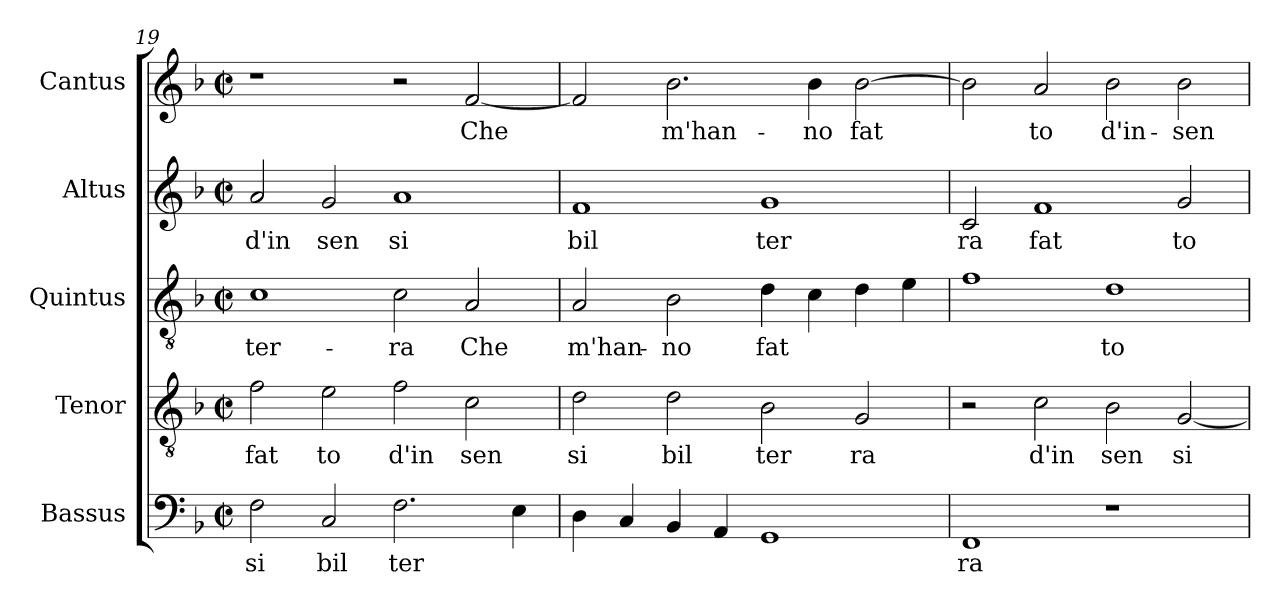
**kern	**text	**kern	**text	**kern	**text	**kern	**text	**kern	**text
*part5	*part5	*part4	*part4	*part3	*part3	*part2	*part2	*part1	*part1
*staff5	*staff5	*staff4	*staff4	*staff3	*staff3	*staff2	*staff2	*staff1	*staff1
*I"Bassus	*	*I"Tenor	*	*I"Quintus	*	*I"Altus	*	*I"Cantus	*
*clefF4	*	*clefGv2	*	*clefGv2	*	*clefG2	*	*clefG2	*
*k[b-]	*	*k[b-]	*	*k[b-]	*	*k[b-]	*	*k[b-]	*
*F:	*	*F:	*	*F:	*	*F:	*	*F:	*
*M2/2	*	*M2/2	*	*M2/2	*	*M2/2	*	*M2/2	*
*met(c|)	*	*met(c|)	*	*met(c|)	*	*met(c|)	*	*met(c|)	*
=19	=19	=19	=19	=19	=19	=19	=19	=19	=19
!	!LO:LY:b:cj	!	!LO:LY:b:cj	!	!LO:LY:b:cj	!	!LO:LY:b:cj	!	!
2F\	si	2f\	fat	1c	ter-	2a/	d'in	1r	.
!	!LO:LY:b:cj	!	!LO:LY:b:cj	!	!	!	!LO:LY:b:cj	!	!
2C/	bil	2e\	to	.	.	2g/	sen	.	.
!	!LO:LY:b:cj	!	!LO:LY:b:cj	!	!LO:LY:b:cj	!	!LO:LY:b:cj	!	!
2.F\	ter	2f\	d'in	2c\	-ra	1a	si	2r	.
!	!	!	!LO:LY:b:cj	!	!LO:LY:b:cj	!	!	!	!LO:LY:b:cj
.	.	2c\	sen	2A/	Che	.	.	[<2f/	Che
!	!LO:LY:b:cj	!	!	!	!	!	!	!	!
4E\	.	.	.	.	.	.	.	.	.
=20	=20	=20	=20	=20	=20	=20	=20	=20	=20
!	!LO:LY:b:cj	!	!LO:LY:b:cj	!	!LO:LY:b:cj	!	!LO:LY:b:cj	!	!LO:LY:b:cj
4D\	.	2d\	si	2A/	m'han-	1f	bil	2f/]	.
!	!LO:LY:b:cj	!	!	!	!	!	!	!	!
4C/	.	.	.	.	.	.	.	.	.
!	!LO:LY:b:cj	!	!LO:LY:b:cj	!	!LO:LY:b:cj	!	!	!	!LO:LY:b:cj
4BB-/	.	2d\	bil	2B-\	-no	.	.	2.b-\	m'han-
!	!LO:LY:b:cj	!	!	!	!	!	!	!	!
4AA/	.	.	.	.	.	.	.	.	.
!	!LO:LY:b:cj	!	!LO:LY:b:cj	!	!LO:LY:b:cj	!	!LO:LY:b:cj	!	!
1GG	.	2B-\	ter	4d\	fat-	1g	ter	.	.
!	!	!	!	!	!LO:LY:b:cj	!	!	!	!LO:LY:b:cj
.	.	.	.	4c\	--	.	.	4b-\	-no
!	!	!	!LO:LY:b:cj	!	!LO:LY:b:cj	!	!	!	!LO:LY:b:cj
.	.	2G/	ra	4d\	--	.	.	[>2b-\	fat-
!	!	!	!	!	!LO:LY:b:cj	!	!	!	!
.	.	.	.	4e\	--	.	.	.	.
=21	=21	=21	=21	=21	=21	=21	=21	=21	=21
!	!LO:LY:b:cj	!	!	!	!LO:LY:b:cj	!	!LO:LY:b:cj	!	!LO:LY:b:cj
1FF	ra	2r	.	1f	--	2c/	ra	2b-\]	--
!	!	!	!LO:LY:b:cj	!	!	!	!LO:LY:b:cj	!	!LO:LY:b:cj
.	.	2c\	d'in	.	.	1f	fat	2a/	-to
!	!	!	!LO:LY:b:cj	!	!LO:LY:b:cj	!	!	!	!LO:LY:b:cj
1r	.	2B-\	sen	1d	-to	.	.	2b-\	d'in-
!	!	!	!LO:LY:b:cj	!	!	!	!LO:LY:b:cj	!	!LO:LY:b:cj
.	.	[<2G/	si	.	.	2g/	to	2b-\	-sen-
=	=	=	=	=	=	=	=	=	=
*-	*-	*-	*-	*-	*-	*-	*-	*-	*-
